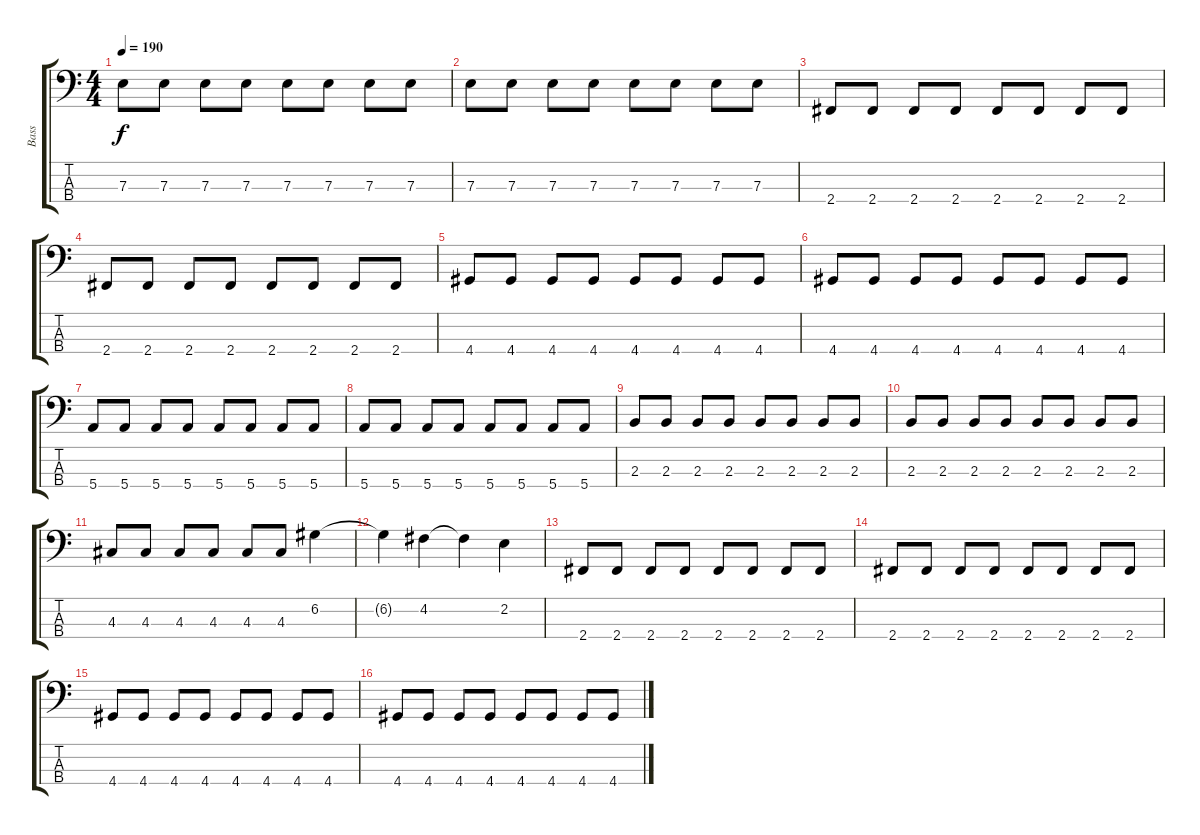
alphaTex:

\track ("Bass" "Bass") {instrument electricbassfinger}
\staff {score tabs}
\tuning (G2 D2 A1 E1) {hide}
\ts (4 4)
\tempo 190
\clef f4
\ks c
7.3.8{dy f} 7.3.8 7.3.8 7.3.8 7.3.8 7.3.8 7.3.8 7.3.8 |
7.3.8 7.3.8 7.3.8 7.3.8 7.3.8 7.3.8 7.3.8 7.3.8 |
2.4.8 2.4.8 2.4.8 2.4.8 2.4.8 2.4.8 2.4.8 2.4.8 |
2.4.8 2.4.8 2.4.8 2.4.8 2.4.8 2.4.8 2.4.8 2.4.8 |
4.4.8 4.4.8 4.4.8 4.4.8 4.4.8 4.4.8 4.4.8 4.4.8 |
4.4.8 4.4.8 4.4.8 4.4.8 4.4.8 4.4.8 4.4.8 4.4.8 |
5.4.8 5.4.8 5.4.8 5.4.8 5.4.8 5.4.8 5.4.8 5.4.8 |
5.4.8 5.4.8 5.4.8 5.4.8 5.4.8 5.4.8 5.4.8 5.4.8 |
2.3.8 2.3.8 2.3.8 2.3.8 2.3.8 2.3.8 2.3.8 2.3.8 |
2.3.8 2.3.8 2.3.8 2.3.8 2.3.8 2.3.8 2.3.8 2.3.8 |
4.3.8 4.3.8 4.3.8 4.3.8 4.3.8 4.3.8 6.2.4 |
6.2{t}.4 4.2.4 4.2{t}.4 2.2.4 |
2.4.8 2.4.8 2.4.8 2.4.8 2.4.8 2.4.8 2.4.8 2.4.8 |
2.4.8 2.4.8 2.4.8 2.4.8 2.4.8 2.4.8 2.4.8 2.4.8 |
4.4.8 4.4.8 4.4.8 4.4.8 4.4.8 4.4.8 4.4.8 4.4.8 |
4.4.8 4.4.8 4.4.8 4.4.8 4.4.8 4.4.8 4.4.8 4.4.8
